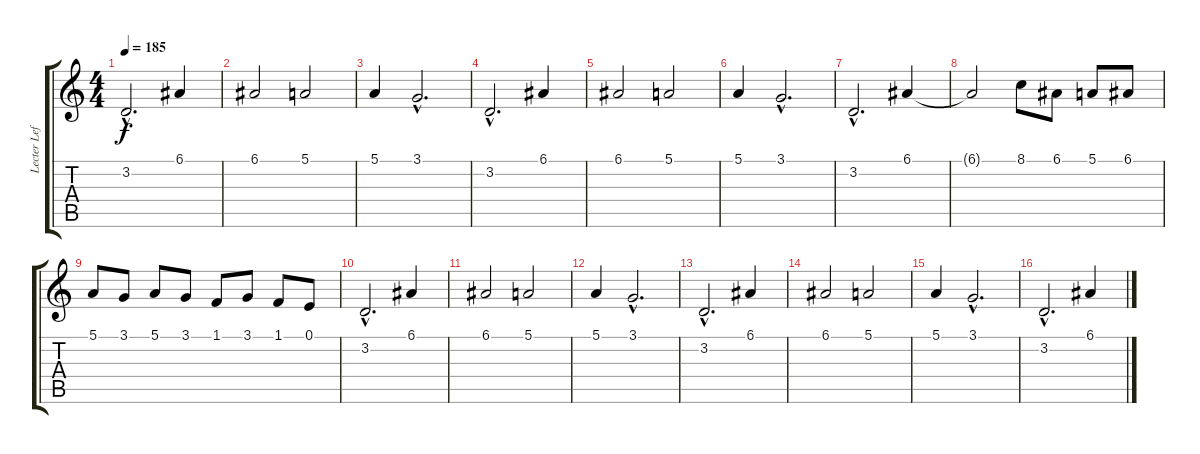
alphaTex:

\track ("Lecter Left" "Lecter Lef") {instrument pad4choir}
\staff {score tabs}
\tuning (E4 B3 G3 D3 A2 E2) {hide}
\ts (4 4)
\tempo 185
\clef g2
\ks c
3.2{hac}.2{d dy f} 6.1.4 |
6.1.2 5.1.2 |
5.1.4 3.1{hac}.2{d} |
3.2{hac}.2{d} 6.1.4 |
6.1.2 5.1.2 |
5.1.4 3.1{hac}.2{d} |
3.2{hac}.2{d} 6.1.4 |
6.1{t}.2 8.1.8 6.1.8 5.1.8 6.1.8 |
5.1.8 3.1.8 5.1.8 3.1.8 1.1.8 3.1.8 1.1.8 0.1.8 |
3.2{hac}.2{d} 6.1.4 |
6.1.2 5.1.2 |
5.1.4 3.1{hac}.2{d} |
3.2{hac}.2{d} 6.1.4 |
6.1.2 5.1.2 |
5.1.4 3.1{hac}.2{d} |
3.2{hac}.2{d} 6.1.4
